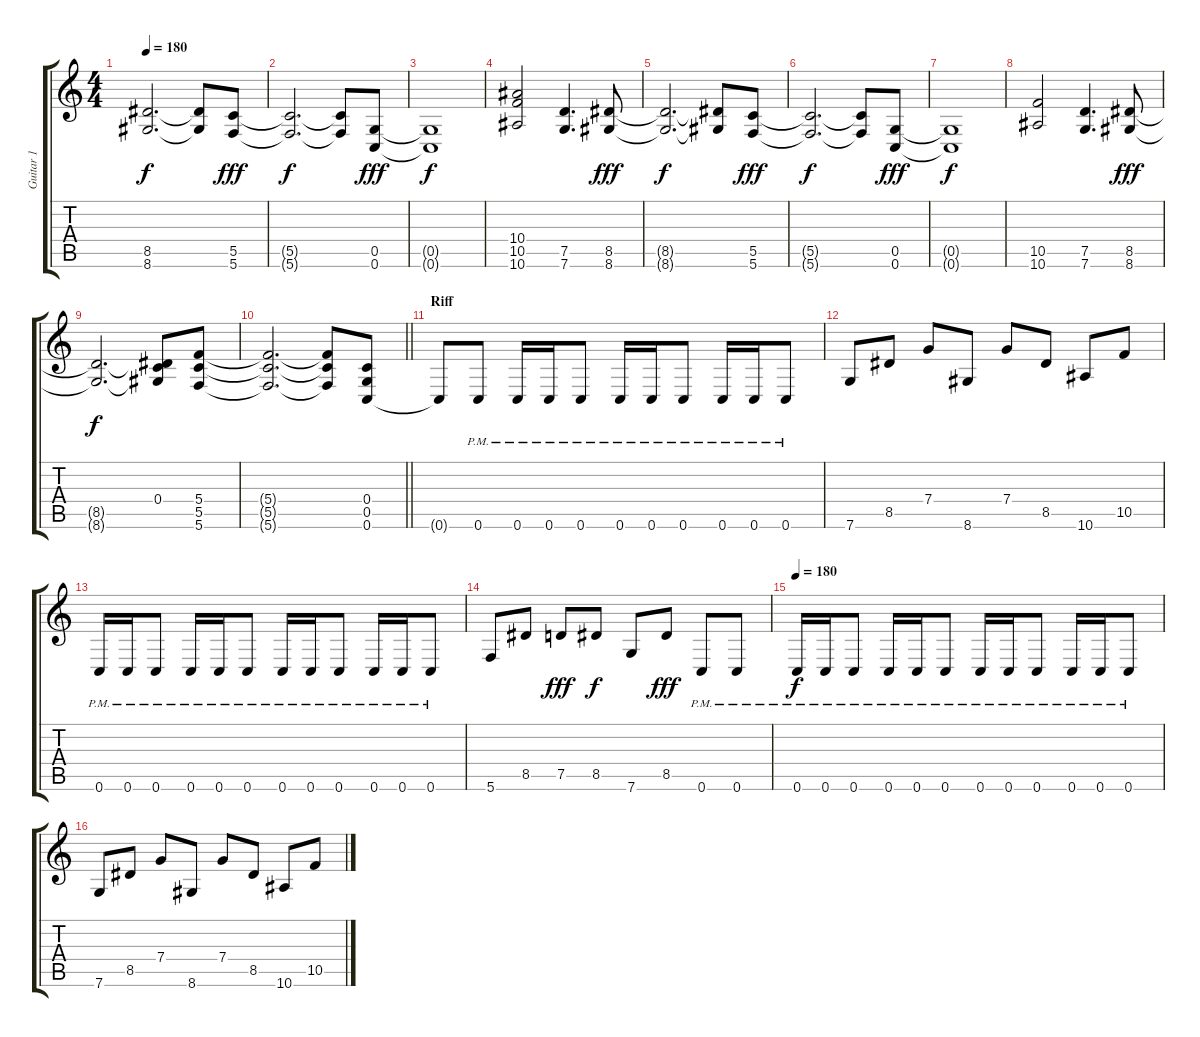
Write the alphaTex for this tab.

\track ("Guitar 1" "Guitar 1") {instrument distortionguitar}
\staff {score tabs}
\tuning (D4 A3 F3 C3 G2 C2) {hide}
\ts (4 4)
\tempo 180
\clef g2
\ks c
(8.5{t} 8.6{t}).2{d dy f} (8.5{t} 8.6{t}).8 (5.5 5.6).8{dy fff} |
(5.5{t} 5.6{t}).2{d dy f} (5.5{t} 5.6{t}).8 (0.5 0.6).8{dy fff} |
(0.5{t} 0.6{t}).1{dy f} |
(10.4 10.5 10.6).2 (7.5 7.6).4{d} (8.5 8.6).8{dy fff} |
(8.5{t} 8.6{t}).2{d dy f} (8.5{t} 8.6{t}).8 (5.5 5.6).8{dy fff} |
(5.5{t} 5.6{t}).2{d dy f} (5.5{t} 5.6{t}).8 (0.5 0.6).8{dy fff} |
(0.5{t} 0.6{t}).1{dy f} |
(10.5 10.6).2 (7.5 7.6).4{d} (8.5 8.6).8{dy fff} |
(8.5{t} 8.6{t}).2{d dy f} (0.4 8.5{t} 8.6{t}).8 (5.4 5.5 5.6).8 |
\barLineRight lightlight
(5.4{t} 5.5{t} 5.6{t}).2{d} (5.4{t} 5.5{t} 5.6{t}).8 (0.4 0.5 0.6).8 |
\section ("" "Riff")
0.6{t}.8 0.6{pm}.8 0.6{pm}.16 0.6{pm}.16 0.6{pm}.8 0.6{pm}.16 0.6{pm}.16 0.6{pm}.8 0.6{pm}.16 0.6{pm}.16 0.6{pm}.8 |
7.6.8 8.5.8 7.4.8 8.6.8 7.4.8 8.5.8 10.6.8 10.5.8 |
0.6{pm}.16 0.6{pm}.16 0.6{pm}.8 0.6{pm}.16 0.6{pm}.16 0.6{pm}.8 0.6{pm}.16 0.6{pm}.16 0.6{pm}.8 0.6{pm}.16 0.6{pm}.16 0.6{pm}.8 |
5.6.8 8.5.8 7.5.8{dy fff} 8.5.8{dy f} 7.6.8 8.5.8{dy fff} 0.6{pm}.8 0.6{pm}.8 |
\tempo 180
0.6{pm}.16{dy f} 0.6{pm}.16 0.6{pm}.8 0.6{pm}.16 0.6{pm}.16 0.6{pm}.8 0.6{pm}.16 0.6{pm}.16 0.6{pm}.8 0.6{pm}.16 0.6{pm}.16 0.6{pm}.8 |
7.6.8 8.5.8 7.4.8 8.6.8 7.4.8 8.5.8 10.6.8 10.5.8
